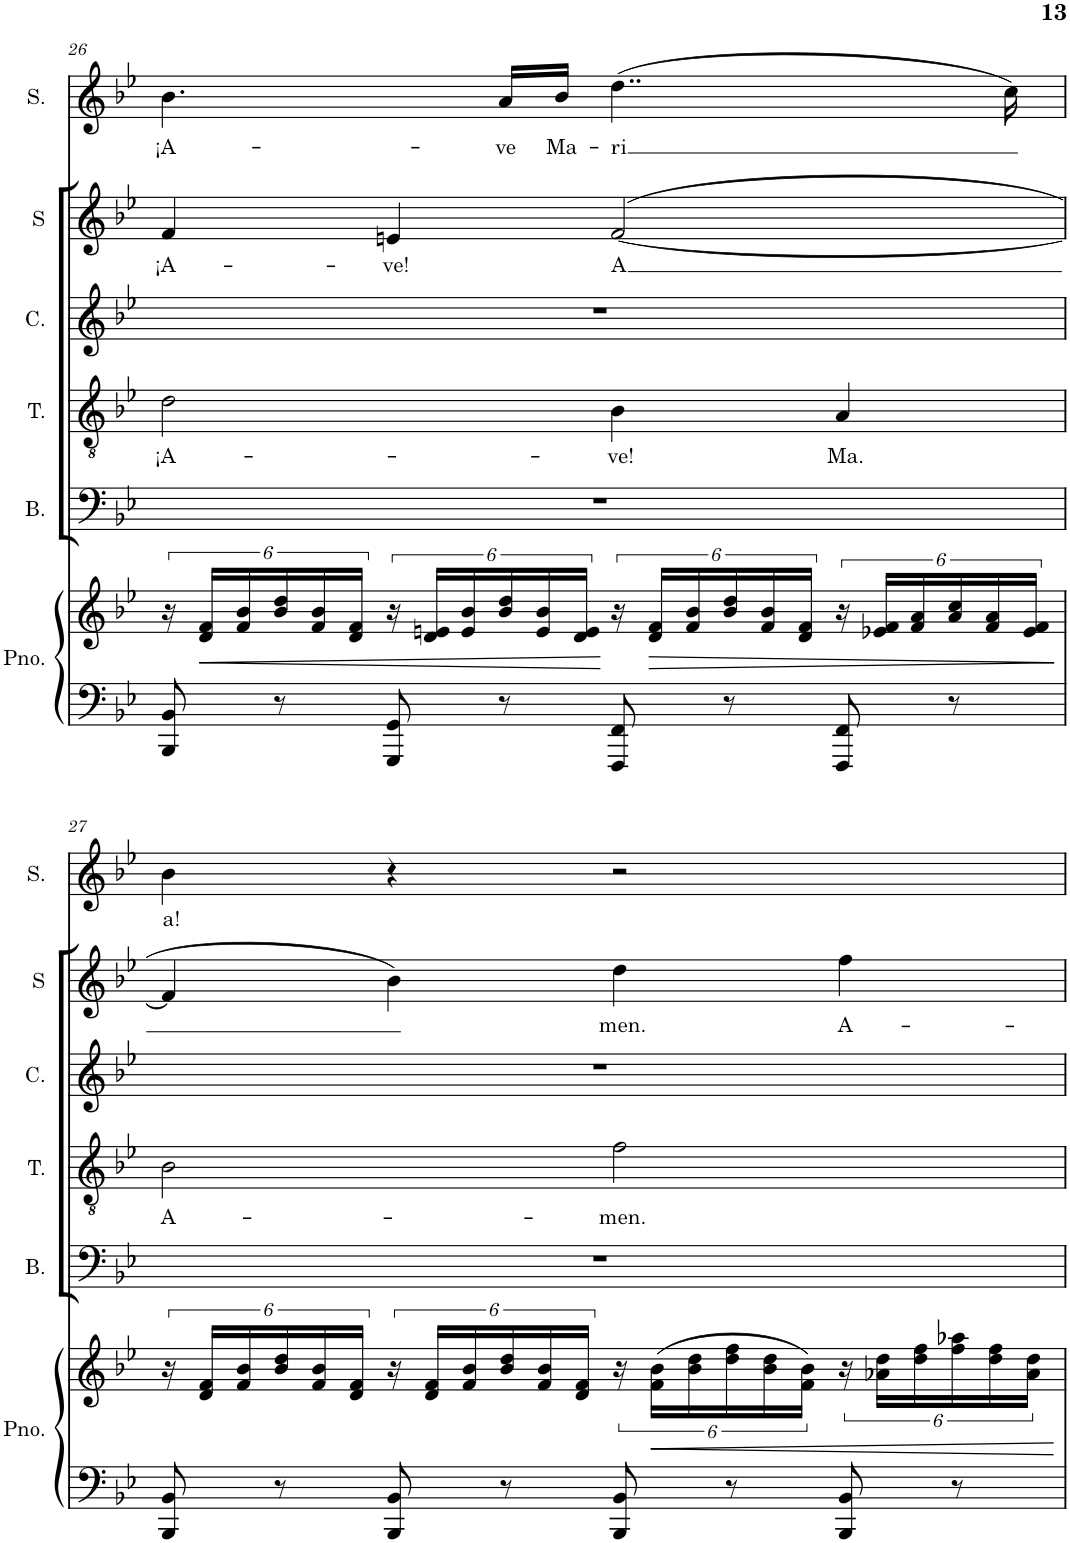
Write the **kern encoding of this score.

**kern	**kern	**dynam	**kern	**kern	**text	**kern	**kern	**text	**kern	**text
*part6	*part6	*part6	*part5	*part4	*part4	*part3	*part2	*part2	*part1	*part1
*staff7	*staff6	*staff6/7	*staff5	*staff4	*staff4	*staff3	*staff2	*staff2	*staff1	*staff1
*I"Piano	*	*	*I"Bajo	*I"Tenor	*	*I"Contralto	*I"Soprano	*	*I"Solista	*
*I'Pno.	*	*	*I'B.	*I'T.	*	*I'C.	*I'S	*	*I'S.	*
!!LO:PB:g=z
*clefF4	*clefG2	*	*clefF4	*clefGv2	*	*clefG2	*clefG2	*	*clefG2	*
*k[b-e-]	*k[b-e-]	*	*k[b-e-]	*k[b-e-]	*	*k[b-e-]	*k[b-e-]	*	*k[b-e-]	*
*M4/4	*M4/4	*	*M4/4	*M4/4	*	*M4/4	*M4/4	*	*M4/4	*
*met(c)	*met(c)	*	*met(c)	*met(c)	*	*met(c)	*met(c)	*	*met(c)	*
=26	=26	=26	=26	=26	=26	=26	=26	=26	=26	=26
!	!	!	!	!	!LO:LY:b	!	!	!LO:LY:b	!	!LO:LY:b
8BBB-/ 8BB-/	24r	.	1r	2d\	¡A-	1r	4f/	¡A-	4.b-\	¡A-
!	!	!LO:HP:b	!	!	!	!	!	!	!	!
.	24d/ 24f/LL	<	.	.	.	.	.	.	.	.
.	24f/ 24b-/	.	.	.	.	.	.	.	.	.
8r	24b-/ 24dd/	.	.	.	.	.	.	.	.	.
.	24f/ 24b-/	.	.	.	.	.	.	.	.	.
.	24d/ 24f/JJ	.	.	.	.	.	.	.	.	.
!	!	!	!	!	!	!	!	!LO:LY:b	!	!
8GGG/ 8GG/	24r	.	.	.	.	.	4en/	-ve!	.	.
.	24d/ 24en/LL	.	.	.	.	.	.	.	.	.
.	24e/ 24b-/	.	.	.	.	.	.	.	.	.
!	!	!	!	!	!	!	!	!	!	!LO:LY:b
8r	24b-/ 24dd/	.	.	.	.	.	.	.	16a/LL	-ve
.	24e/ 24b-/	.	.	.	.	.	.	.	.	.
!	!	!	!	!	!	!	!	!	!	!LO:LY:b
.	.	.	.	.	.	.	.	.	16b-/JJ	Ma-
.	24d/ 24e/JJ	.	.	.	.	.	.	.	.	.
!	!	!	!	!	!LO:LY:b	!	!	!LO:LY:b	!	!LO:LY:b
8FFF/ 8FF/	24r	[	.	4B-\	-ve!	.	([2f/	A	(4..dd\	-ri
!	!	!LO:HP:b	!	!	!	!	!	!	!	!
.	24d/ 24f/LL	>	.	.	.	.	.	.	.	.
.	24f/ 24b-/	.	.	.	.	.	.	.	.	.
8r	24b-/ 24dd/	.	.	.	.	.	.	.	.	.
.	24f/ 24b-/	.	.	.	.	.	.	.	.	.
.	24d/ 24f/JJ	.	.	.	.	.	.	.	.	.
!	!	!	!	!	!LO:LY:b	!	!	!	!	!
8FFF/ 8FF/	24r	.	.	4A/	Ma.	.	.	.	.	.
.	24e-X/ 24f/LL	.	.	.	.	.	.	.	.	.
.	24f/ 24a/	.	.	.	.	.	.	.	.	.
8r	24a/ 24cc/	.	.	.	.	.	.	.	.	.
.	24f/ 24a/	.	.	.	.	.	.	.	.	.
.	.	.	.	.	.	.	.	.	16cc\)	.
.	24e-/ 24f/JJ	.	.	.	.	.	.	.	.	.
.	.	]	.	.	.	.	.	.	.	.
!!LO:LB:g=z
=27	=27	=27	=27	=27	=27	=27	=27	=27	=27	=27
!	!	!	!	!	!LO:LY:b	!	!	!	!	!LO:LY:b
8BBB-/ 8BB-/	24r	.	1r	2B-\	A-	1r	4f/]	.	4b-\	a!
.	24d/ 24f/LL	.	.	.	.	.	.	.	.	.
.	24f/ 24b-/	.	.	.	.	.	.	.	.	.
8r	24b-/ 24dd/	.	.	.	.	.	.	.	.	.
.	24f/ 24b-/	.	.	.	.	.	.	.	.	.
.	24d/ 24f/JJ	.	.	.	.	.	.	.	.	.
8BBB-/ 8BB-/	24r	.	.	.	.	.	4b-\)	.	4r	.
.	24d/ 24f/LL	.	.	.	.	.	.	.	.	.
.	24f/ 24b-/	.	.	.	.	.	.	.	.	.
8r	24b-/ 24dd/	.	.	.	.	.	.	.	.	.
.	24f/ 24b-/	.	.	.	.	.	.	.	.	.
.	24d/ 24f/JJ	.	.	.	.	.	.	.	.	.
!	!	!	!	!	!LO:LY:b	!	!	!LO:LY:b	!	!
8BBB-/ 8BB-/	24r	.	.	2f\	-men.	.	4dd\	men.	2r	.
!	!	!LO:HP:b	!	!	!	!	!	!	!	!
.	(24f\ 24b-\LL	<	.	.	.	.	.	.	.	.
.	24b-\ 24dd\	.	.	.	.	.	.	.	.	.
8r	24dd\ 24ff\	.	.	.	.	.	.	.	.	.
.	24b-\ 24dd\	.	.	.	.	.	.	.	.	.
.	24f\ 24b-\JJ)	.	.	.	.	.	.	.	.	.
!	!	!	!	!	!	!	!	!LO:LY:b	!	!
8BBB-/ 8BB-/	24r	.	.	.	.	.	4ff\	A-	.	.
.	24a-X\ 24dd\LL	.	.	.	.	.	.	.	.	.
.	24dd\ 24ff\	.	.	.	.	.	.	.	.	.
8r	24ff\ 24aa-X\	.	.	.	.	.	.	.	.	.
.	24dd\ 24ff\	.	.	.	.	.	.	.	.	.
.	24a-\ 24dd\JJ	.	.	.	.	.	.	.	.	.
.	.	[	.	.	.	.	.	.	.	.
=	=	=	=	=	=	=	=	=	=	=
*-	*-	*-	*-	*-	*-	*-	*-	*-	*-	*-
